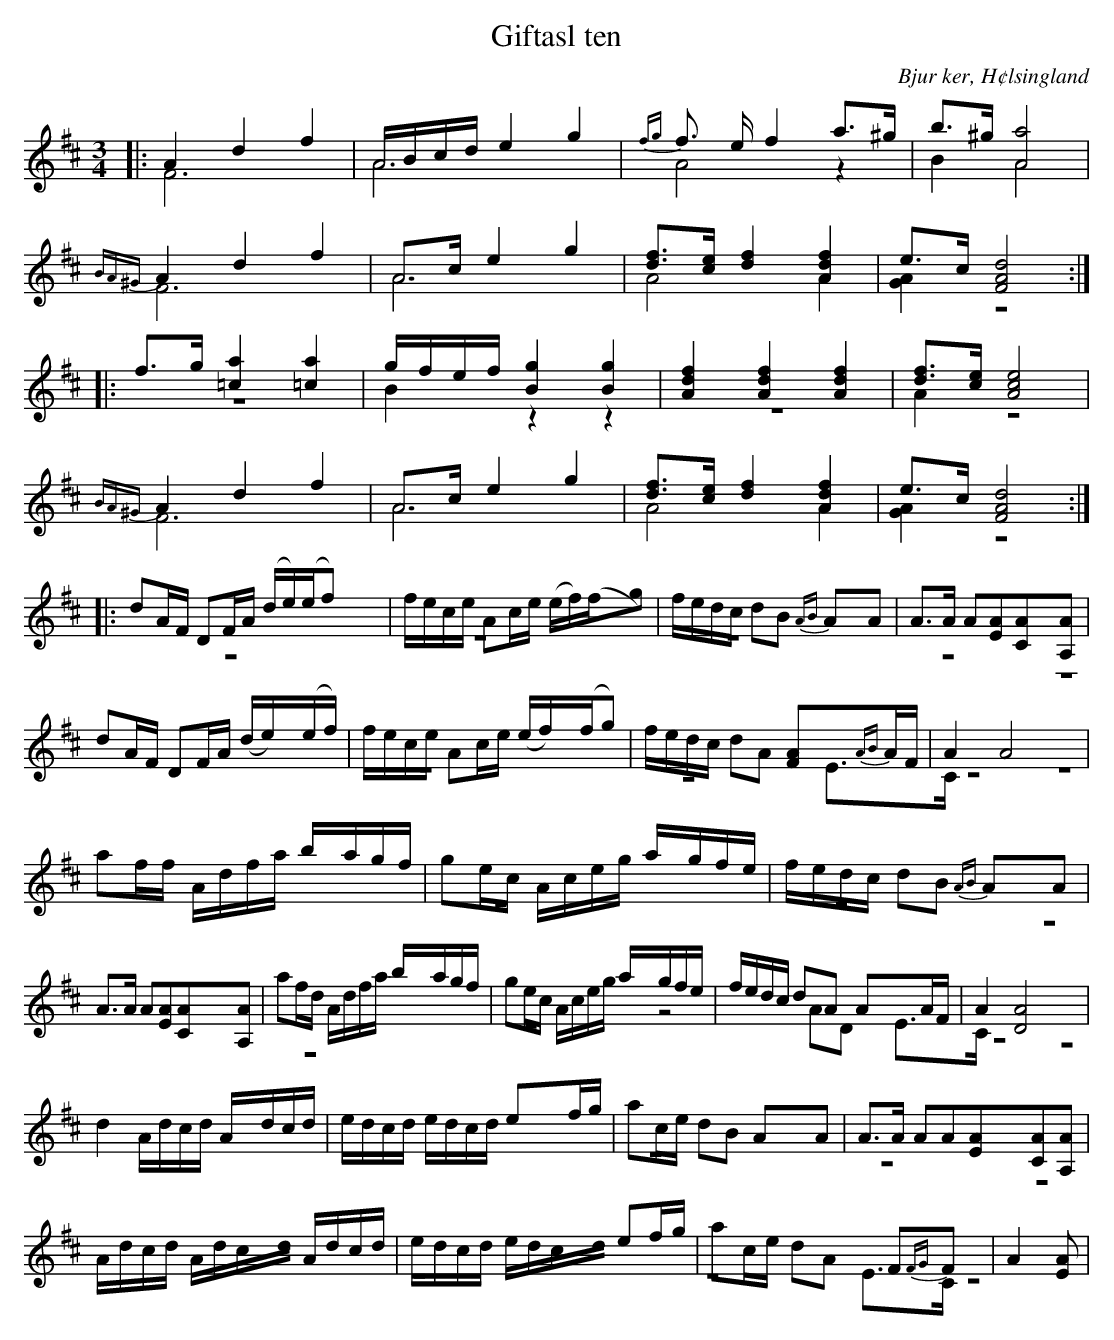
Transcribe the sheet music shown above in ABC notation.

X:1
T: Giftasl ten
O: Bjur ker, H¢lsingland
M: 3/4
L: 1/8
K: D
V:1
V:2 merge
V:1
|: A2 d2 f2|A/B/c/d/ e2 g2|{fg}f >e f2 a>^g |b>^g [A4a4]|
 {BA^G}A2 d2 f2|A>c e2 g2|[df]>[ce] [d2f2] [A2d2f2]| e>c [F4A4d4]:|
|:f>g [=c2a2] [=c2a2]|g/f/e/f/ [B2g2] [B2g2]|[A2d2f2] [A2d2f2] [A2d2f2] |[df]>[ce] [A4c4e4]|
{BA^G}A2 d2 f2|A>c e2 g2|[df]>[ce] [d2f2] [A2d2f2]| e>c [F4A4d4]:|
|: dA/F/ DF/A/  (d/e/)(e/f)|f/e/c/e/ Ac/e/ (e/f/)(f/g)|f/e/d/c/ dB {AB}AA|A>A A[EA][CA][A,A]|
dA/F/ DF/A/ (d/e/)(e/f/)|f/e/c/e/ Ac/e/ (e/f/)(f/g)|f/e/d/c/ dA [FA]{AB}A/F/|A2 A4|
af/f/ A/d/f/a/  b/a/g/f/| ge/c/ A/c/e/g/ a/g/f/e/|f/e/d/c/ dB {AB}AA|
A>A A[EA][CA][A,A]|af/d/ A/d/f/a/ b/a/g/f/|ge/c/ A/c/e/g/ a/g/f/e/|f/e/d/c/ dA AA/F/| A2 [D4A4]|
d2 A/d/c/d/ A/d/c/d/|e/d/c/d/ e/d/c/d/ ef/g/|ac/e/ dB AA|A>A AA[EA][CA][A,A]|
A/d/c/d/ A/d/c/d/ A/d/c/d/|e/d/c/d/ e/d/c/d/ ef/g/| ac/e/ dA F{FG}F|A2 [EA]|
V:2
|: F6| A6|A4 z2|B2 A4|
F6| A6|A4 A2|[G2A2] z4:|
|:z6|B2 z2 z2|z6|A2 z4|
F6|A6|A4 A2|[G2A2] z4:|
z6|z6|z6|z6|
z6|z6|z6|E>C z4|
z6|z6|z6|z6|
z6|z6|z4 AD|E>C z4|
z6|z6|z6|z6|
z6|z6|z6|E>C z4|
